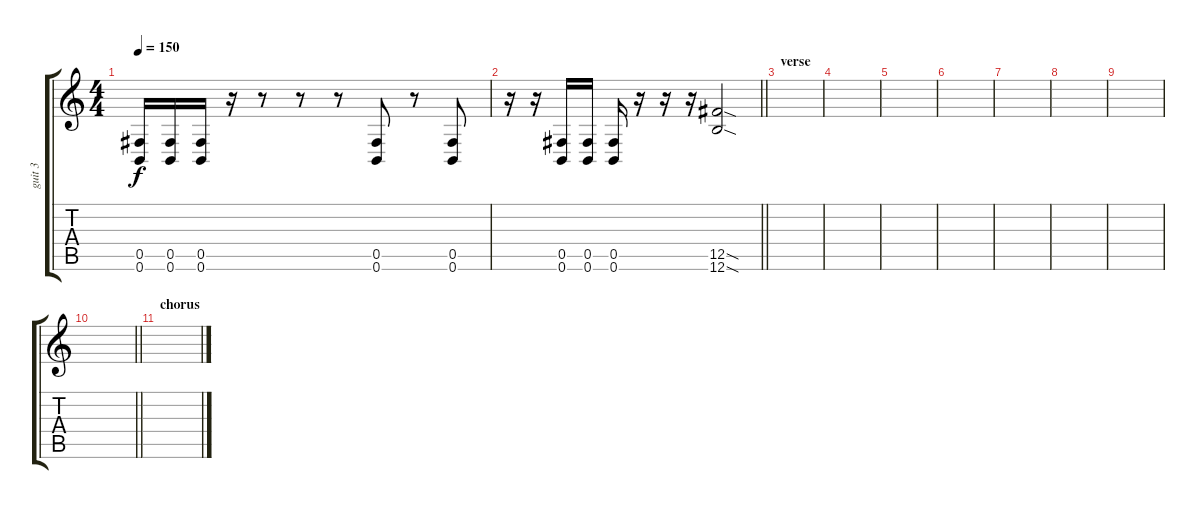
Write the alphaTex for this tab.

\track ("guit 3" "guit 3") {instrument distortionguitar}
\staff {score tabs}
\tuning (Db4 Ab3 E3 B2 Gb2 B1) {hide}
\ts (4 4)
\tempo 150
\clef g2
\ks c
(0.5 0.6).16{dy f} (0.5 0.6).16 (0.5 0.6).16 r.16 r.8 r.8 r.8 (0.5 0.6).8 r.8 (0.5 0.6).8 |
\barLineRight lightlight
r.16 r.16 (0.5 0.6).16 (0.5 0.6).16 (0.5 0.6).16 r.16 r.16 r.16 (12.5{sod} 12.6{sod}).2 |
\section ("" "verse")
|
|
|
|
|
|
|
\barLineRight lightlight
|
\section ("" "chorus")
